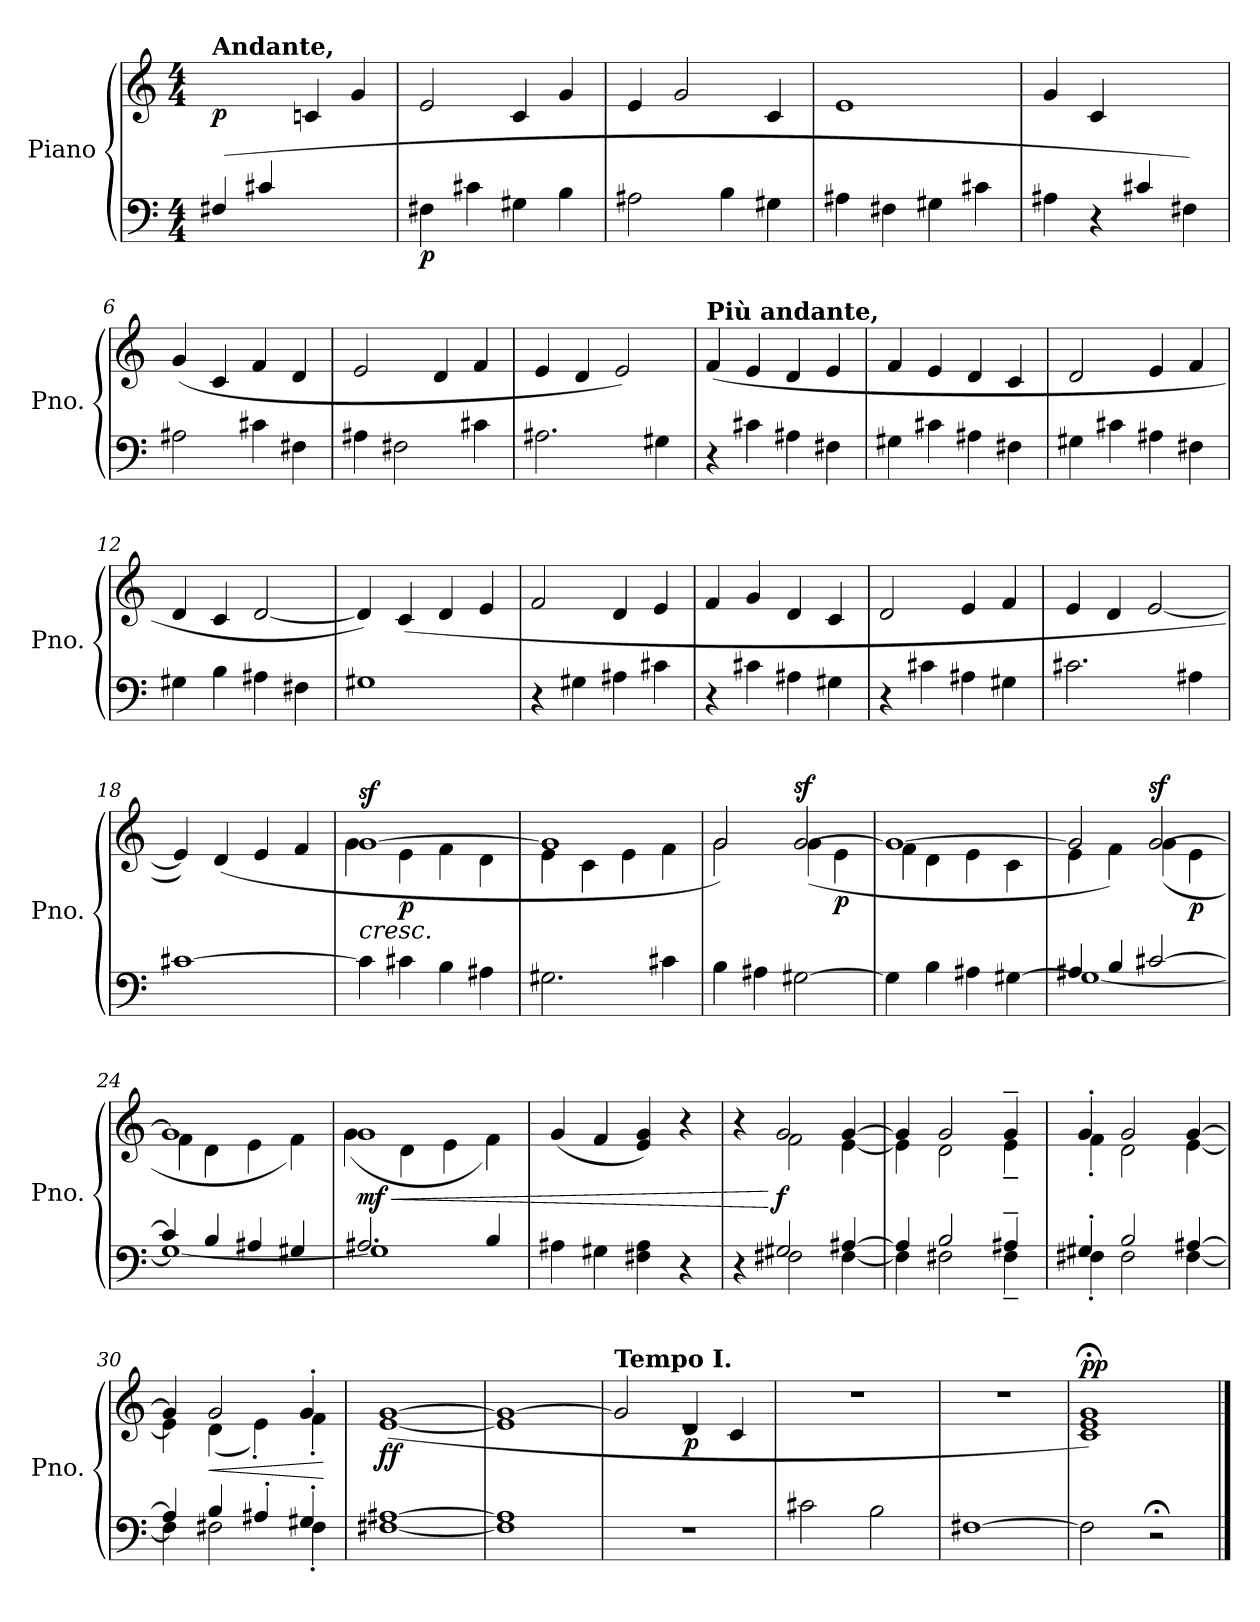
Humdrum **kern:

**kern	**kern	**dynam
*part1	*part1	*part1
*staff2	*staff1	*staff1/2
*I"Piano	*	*
*I'Pno.	*	*
*clefF4	*clefG2	*
*k[]	*k[]	*
*M4/4	*M4/4	*
*MM84	*MM84	*
=1	=1	=1
*^	*	*
!	!	!LO:TX:a:B:t=Andante,	!
!	!	!	!LO:DY:b
(<4F#X/	1ryy	2ryy	p
4c#X/	.	.	.
2ryy	.	4cn/	.
.	.	4g/	.
*v	*v	*	*
=2	=2	=2
!	!	!LO:DY:b=2
4F#X\	2e/	p
4c#X\	.	.
4G#X\	4c/	.
4B\	4g/	.
=3	=3	=3
2A#X\	4e/	.
.	2g/	.
4B\	.	.
4G#X\	4c/	.
=4	=4	=4
4A#X\	1e)	.
4F#X\	.	.
4G#X\	.	.
4c#X\	.	.
=5	=5	=5
*^	*	*
2ryy	4A#X\	(<4g/	.
.	4r	4c/	.
4c#X/	2ryy	2ryy	.
4F#X\)	.	.	.
*v	*v	*	*
=6	=6	=6
2A#X\	(<4g/	.
.	4c/	.
4c#X\	4f/	.
4F#X\	4d/	.
=7	=7	=7
4A#X\	2e/	.
2F#X\	.	.
.	4d/	.
4c#X\	4f/	.
=8	=8	=8
2.A#X\	4e/	.
.	4d/	.
.	2e/)	.
4G#X\	.	.
=9	=9	=9
*	*MM120	*
!	!LO:TX:a:B:t=Più andante,	!
4r	(<4f/	.
4c#X\	4e/	.
4A#X\	4d/	.
4F#X\	4e/	.
=10	=10	=10
4G#X\	4f/	.
4c#X\	4e/	.
4A#X\	4d/	.
4F#X\	4c/	.
=11	=11	=11
4G#X\	2d/	.
4c#X\	.	.
4A#X\	4e/	.
4F#X\	4f/	.
=12	=12	=12
4G#X\	4d/	.
4B\	4c/	.
4A#X\	[2d/	.
4F#X\	.	.
=13	=13	=13
1G#X	4d/])	.
.	(<4c/	.
.	4d/	.
.	4e/	.
=14	=14	=14
4r	2f/	.
4G#X\	.	.
4A#X\	4d/	.
4c#X\	4e/	.
=15	=15	=15
4r	4f/	.
4c#X\	4g/	.
4A#X\	4d/	.
4G#X\	4c/	.
=16	=16	=16
4r	2d/	.
4c#X\	.	.
4A#X\	4e/	.
4G#X\	4f/	.
=17	=17	=17
2.c#X\	4e/	.
.	4d/	.
.	[2e/	.
4A#X\	.	.
=18	=18	=18
[1c#X	4e/])	.
.	(<4d/	.
.	4e/	.
.	4f/	.
=19	=19	=19
!	!LO:TX:b:i:t=cresc.	!
!	!	!LO:HP:b
*	*^	*
!	!	!	!LO:DY:n=1:a
4c#\]	[1g	4g\	< sf
!	!	!	!LO:DY:n=2:b
4c#X\	.	4e\	p
4B\	.	4f\	.
4A#X\	.	4d\	.
=20	=20	=20	=20
2.G#X\	1g]	4e\	.
.	.	4c\	.
.	.	4e\	.
4c#X\	.	4f\	.
=21	=21	=21	=21
4B\	2g/)	2g\	.
4A#X\	.	.	.
!	!	!	!LO:DY:a
[2G#X\	[2g/	(<4g\	sf
!	!	!	!LO:DY:b
.	.	4e\	p
=22	=22	=22	=22
4G#\]	1g_	4f\	.
4B\	.	4d\	.
4A#X\	.	4e\	.
[4G#X\	.	4c\	.
=23	=23	=23	=23
*^	*	*	*
4A#X/	1G#_	2g/]	4e\	.
4B/	.	.	4f\)	.
!	!	!	!	!LO:DY:a
[2c#X/	.	[2g/	(<4g\	sf
!	!	!	!	!LO:DY:b
.	.	.	4e\	p
=24	=24	=24	=24	=24
4c#/]	1G#_	1g]	4f\	.
4B/	.	.	4d\	.
4A#X/	.	.	4e\	.
4G#X/	.	.	4f\)	.
*v	*v	*	*	*
*	*v	*v	*
.	.	[
=25	=25	=25
*^	*	*
!	!	!	!LO:HP:b
*	*	*^	*
!	!	!	!	!LO:DY:n=1:b
2.A#X/	1G#i]	1g	(<4g\	< mf
.	.	.	4d\	.
.	.	.	4e\	.
4B/	.	.	4f\)	.
*v	*v	*	*	*
*	*v	*v	*
=26	=26	=26
4A#X\	(<4g/	.
4G#X\	4f/	.
4F#X\ 4A#\	4e/ 4g/)	.
4r	4r	.
=27	=27	=27
*^	*^	*
4r	4ryy	4r	4ryy	.
!	!	!	!	!LO:DY:n=1:b
2G#X/	2F#X\	2g/	2f\	[ f
[4A#X/	[4F#\	[4g/	[4e\	.
=28	=28	=28	=28	=28
4A#/]	4F#\]	4g/]	4e\]	.
2B/	2F#X\	2g/	2d\	.
4A#X~/	4F#~\	4g~/	4e~\	.
=29	=29	=29	=29	=29
4G#X'/	4F#X'\	4g'/	4f'\	.
2B/	2F#\	2g/	2d\	.
[4A#X/	[4F#\	[4g/	[4e\	.
=30	=30	=30	=30	=30
4A#/]	4F#\]	4g/]	4e\]	.
!	!	!	!	!LO:HP:b
4B/	2F#X\	2g/	(<4d\	<
4A#X'/	.	.	4e'\)	.
4G#X'/	4F#'\	4g'/	4f'\	.
*v	*v	*	*	*
*	*v	*v	*
.	.	[
=31	=31	=31
!	!	!LO:DY:b
[1F#X [1A#X	(>[1e [1g	ff
=32	=32	=32
1F#] 1A#]	1e] 1g_	.
=33	=33	=33
*	*^	*
!	!LO:TX:a:B:t=Tempo I.	!	!
1r	2g/]	1re	.
!	!	!	!LO:DY:b
.	4d/	.	p
.	4c/	.	.
*	*v	*v	*
=34	=34	=34
2c#X\	1r	.
2B\	.	.
=35	=35	=35
[1F#X	1r	.
=36	=36	=36
!	!	!LO:DY:a
2F#\]	1c;< 1e;< 1g;<)	pp
2r;<	.	.
==	==	==
*-	*-	*-
